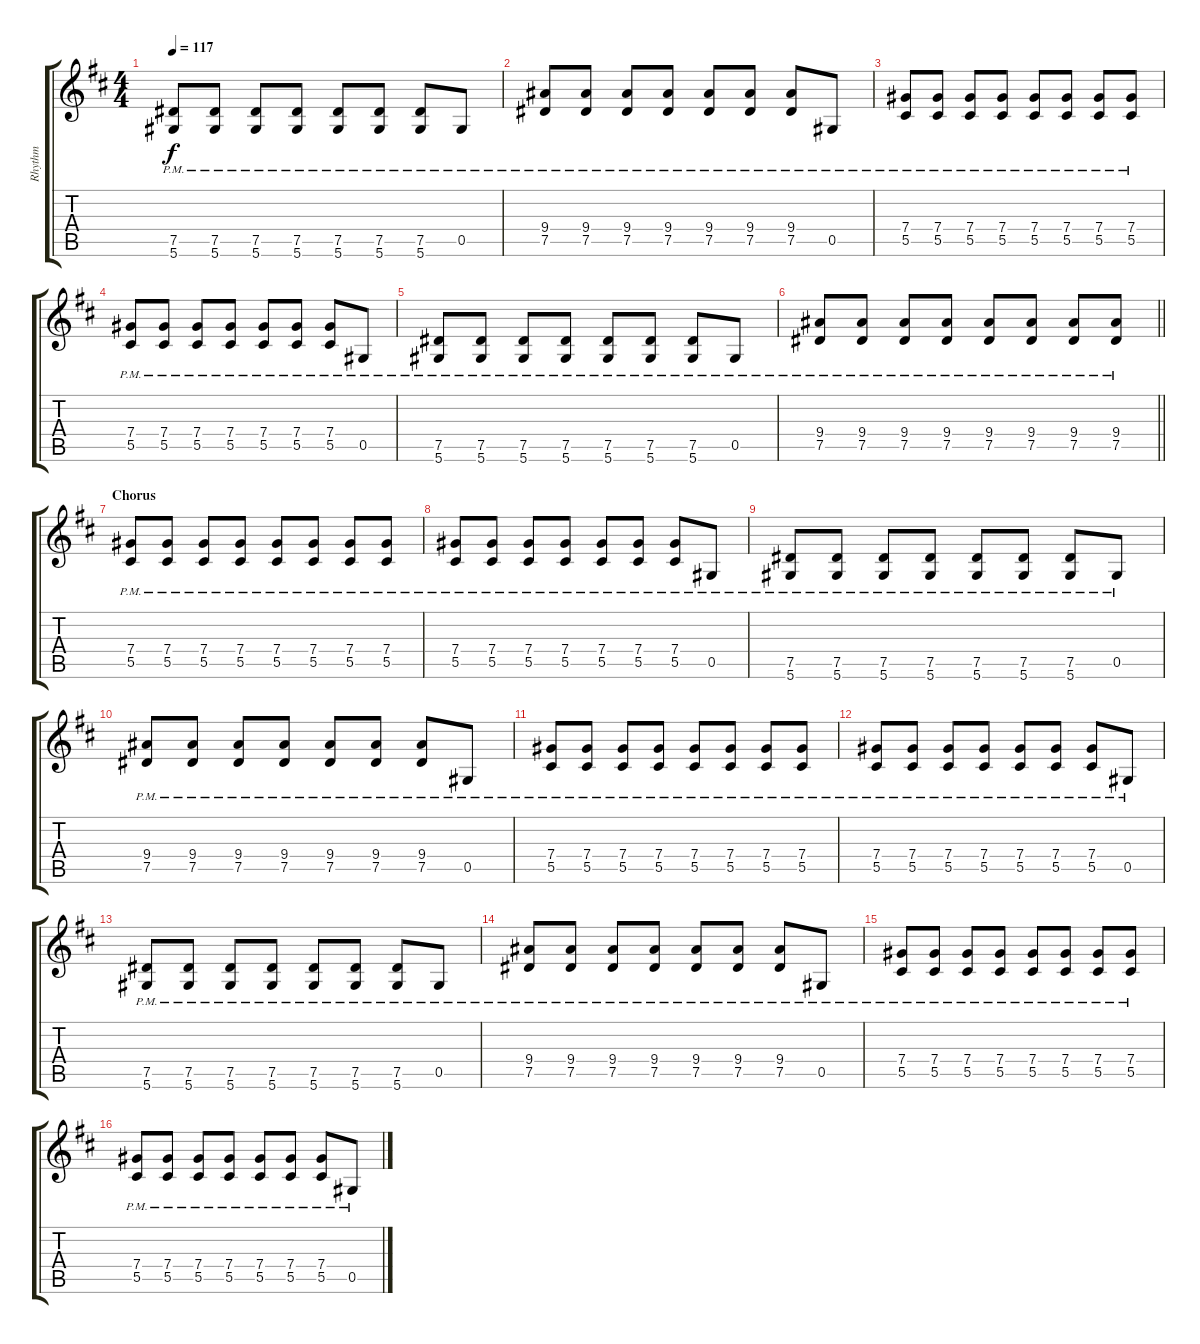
\track ("Rhythm" "Rhythm") {instrument overdrivenguitar}
\staff {score tabs}
\tuning (Eb4 Bb3 Gb3 Db3 Ab2 Eb2) {hide}
\ts (4 4)
\tempo 117
\clef g2
\ks d
(7.5{pm} 5.6{pm}).8{dy f} (7.5{pm} 5.6{pm}).8 (7.5{pm} 5.6{pm}).8 (7.5{pm} 5.6{pm}).8 (7.5{pm} 5.6{pm}).8 (7.5{pm} 5.6{pm}).8 (7.5{pm} 5.6{pm}).8 0.5{pm}.8 |
(9.4{pm} 7.5{pm}).8 (9.4{pm} 7.5{pm}).8 (9.4{pm} 7.5{pm}).8 (9.4{pm} 7.5{pm}).8 (9.4{pm} 7.5{pm}).8 (9.4{pm} 7.5{pm}).8 (9.4{pm} 7.5{pm}).8 0.5{pm}.8 |
(7.4{pm} 5.5{pm}).8 (7.4{pm} 5.5{pm}).8 (7.4{pm} 5.5{pm}).8 (7.4{pm} 5.5{pm}).8 (7.4{pm} 5.5{pm}).8 (7.4{pm} 5.5{pm}).8 (7.4{pm} 5.5{pm}).8 (7.4{pm} 5.5{pm}).8 |
(7.4{pm} 5.5{pm}).8 (7.4{pm} 5.5{pm}).8 (7.4{pm} 5.5{pm}).8 (7.4{pm} 5.5{pm}).8 (7.4{pm} 5.5{pm}).8 (7.4{pm} 5.5{pm}).8 (7.4{pm} 5.5{pm}).8 0.5{pm}.8 |
(7.5{pm} 5.6{pm}).8 (7.5{pm} 5.6{pm}).8 (7.5{pm} 5.6{pm}).8 (7.5{pm} 5.6{pm}).8 (7.5{pm} 5.6{pm}).8 (7.5{pm} 5.6{pm}).8 (7.5{pm} 5.6{pm}).8 0.5{pm}.8 |
\barLineRight lightlight
(9.4{pm} 7.5{pm}).8 (9.4{pm} 7.5{pm}).8 (9.4{pm} 7.5{pm}).8 (9.4{pm} 7.5{pm}).8 (9.4{pm} 7.5{pm}).8 (9.4{pm} 7.5{pm}).8 (9.4{pm} 7.5{pm}).8 (9.4{pm} 7.5{pm}).8 |
\section ("" "Chorus")
(7.4{pm} 5.5{pm}).8 (7.4{pm} 5.5{pm}).8 (7.4{pm} 5.5{pm}).8 (7.4{pm} 5.5{pm}).8 (7.4{pm} 5.5{pm}).8 (7.4{pm} 5.5{pm}).8 (7.4{pm} 5.5{pm}).8 (7.4{pm} 5.5{pm}).8 |
(7.4{pm} 5.5{pm}).8 (7.4{pm} 5.5{pm}).8 (7.4{pm} 5.5{pm}).8 (7.4{pm} 5.5{pm}).8 (7.4{pm} 5.5{pm}).8 (7.4{pm} 5.5{pm}).8 (7.4{pm} 5.5{pm}).8 0.5{pm}.8 |
(7.5{pm} 5.6{pm}).8 (7.5{pm} 5.6{pm}).8 (7.5{pm} 5.6{pm}).8 (7.5{pm} 5.6{pm}).8 (7.5{pm} 5.6{pm}).8 (7.5{pm} 5.6{pm}).8 (7.5{pm} 5.6{pm}).8 0.5{pm}.8 |
(9.4{pm} 7.5{pm}).8 (9.4{pm} 7.5{pm}).8 (9.4{pm} 7.5{pm}).8 (9.4{pm} 7.5{pm}).8 (9.4{pm} 7.5{pm}).8 (9.4{pm} 7.5{pm}).8 (9.4{pm} 7.5{pm}).8 0.5{pm}.8 |
(7.4{pm} 5.5{pm}).8 (7.4{pm} 5.5{pm}).8 (7.4{pm} 5.5{pm}).8 (7.4{pm} 5.5{pm}).8 (7.4{pm} 5.5{pm}).8 (7.4{pm} 5.5{pm}).8 (7.4{pm} 5.5{pm}).8 (7.4{pm} 5.5{pm}).8 |
(7.4{pm} 5.5{pm}).8 (7.4{pm} 5.5{pm}).8 (7.4{pm} 5.5{pm}).8 (7.4{pm} 5.5{pm}).8 (7.4{pm} 5.5{pm}).8 (7.4{pm} 5.5{pm}).8 (7.4{pm} 5.5{pm}).8 0.5{pm}.8 |
(7.5{pm} 5.6{pm}).8 (7.5{pm} 5.6{pm}).8 (7.5{pm} 5.6{pm}).8 (7.5{pm} 5.6{pm}).8 (7.5{pm} 5.6{pm}).8 (7.5{pm} 5.6{pm}).8 (7.5{pm} 5.6{pm}).8 0.5{pm}.8 |
(9.4{pm} 7.5{pm}).8 (9.4{pm} 7.5{pm}).8 (9.4{pm} 7.5{pm}).8 (9.4{pm} 7.5{pm}).8 (9.4{pm} 7.5{pm}).8 (9.4{pm} 7.5{pm}).8 (9.4{pm} 7.5{pm}).8 0.5{pm}.8 |
(7.4{pm} 5.5{pm}).8 (7.4{pm} 5.5{pm}).8 (7.4{pm} 5.5{pm}).8 (7.4{pm} 5.5{pm}).8 (7.4{pm} 5.5{pm}).8 (7.4{pm} 5.5{pm}).8 (7.4{pm} 5.5{pm}).8 (7.4{pm} 5.5{pm}).8 |
(7.4{pm} 5.5{pm}).8 (7.4{pm} 5.5{pm}).8 (7.4{pm} 5.5{pm}).8 (7.4{pm} 5.5{pm}).8 (7.4{pm} 5.5{pm}).8 (7.4{pm} 5.5{pm}).8 (7.4{pm} 5.5{pm}).8 0.5{pm}.8
